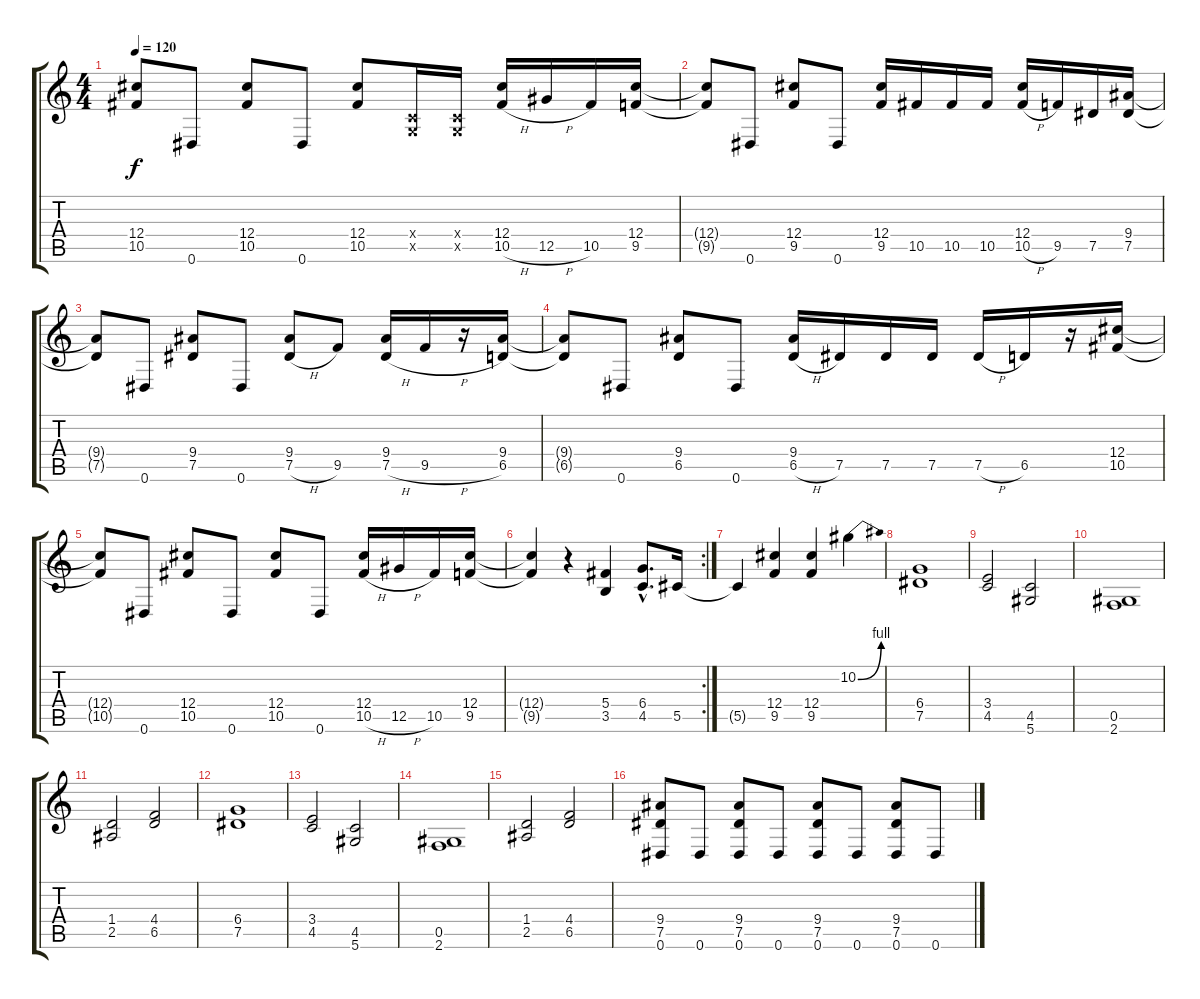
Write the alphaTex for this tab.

\track "" {instrument overdrivenguitar}
\staff {score tabs}
\tuning (Eb4 Bb3 Gb3 Db3 Ab2 Eb2) {hide}
\ts (4 4)
\tempo 120
\clef g2
\ks c
(12.4{t} 10.5{t}).8{dy f} 0.6.8 (12.4 10.5).8 0.6.8 (12.4 10.5).8 (-1.4{x} -1.5{x}).16 (-1.4{x} -1.5{x}).16 (12.4 10.5{h}).16 12.5{h}.16 10.5.16 (12.4 9.5).16 |
(12.4{t} 9.5{t}).8 0.6.8 (12.4 9.5).8 0.6.8 (12.4 9.5).16 10.5.16 10.5.16 10.5.16 (12.4 10.5{h}).16 9.5.16 7.5.16 (9.4 7.5).16 |
(9.4{t} 7.5{t}).8 0.6.8 (9.4 7.5).8 0.6.8 (9.4 7.5{h}).8 9.5.8 (9.4 7.5{h}).16 9.5{h}.16 r.16 (9.4 6.5).16 |
(9.4{t} 6.5{t}).8 0.6.8 (9.4 6.5).8 0.6.8 (9.4 6.5{h}).16 7.5.16 7.5.16 7.5.16 7.5{h}.16 6.5.16 r.16 (12.4 10.5).16 |
(12.4{t} 10.5{t}).8 0.6.8 (12.4 10.5).8 0.6.8 (12.4 10.5).8 0.6.8 (12.4 10.5{h}).16 12.5{h}.16 10.5.16 (12.4 9.5).16 |
\rc 2
(12.4{t} 9.5{t}).4 r.4 (5.4 3.5).4 (6.4{hac} 4.5{hac}).8{d} 5.5.16 |
5.5{t}.4 (12.4 9.5).4 (12.4 9.5).4 10.2{be (bend 0 0 60 4)}.4 |
(6.4 7.5).1 |
(3.4 4.5).2 (4.5 5.6).2 |
(0.5 2.6).1 |
(1.4 2.5).2 (4.4 6.5).2 |
(6.4 7.5).1 |
(3.4 4.5).2 (4.5 5.6).2 |
(0.5 2.6).1 |
(1.4 2.5).2 (4.4 6.5).2 |
(9.4 7.5 0.6).8 0.6.8 (9.4 7.5 0.6).8 0.6.8 (9.4 7.5 0.6).8 0.6.8 (9.4 7.5 0.6).8 0.6.8
